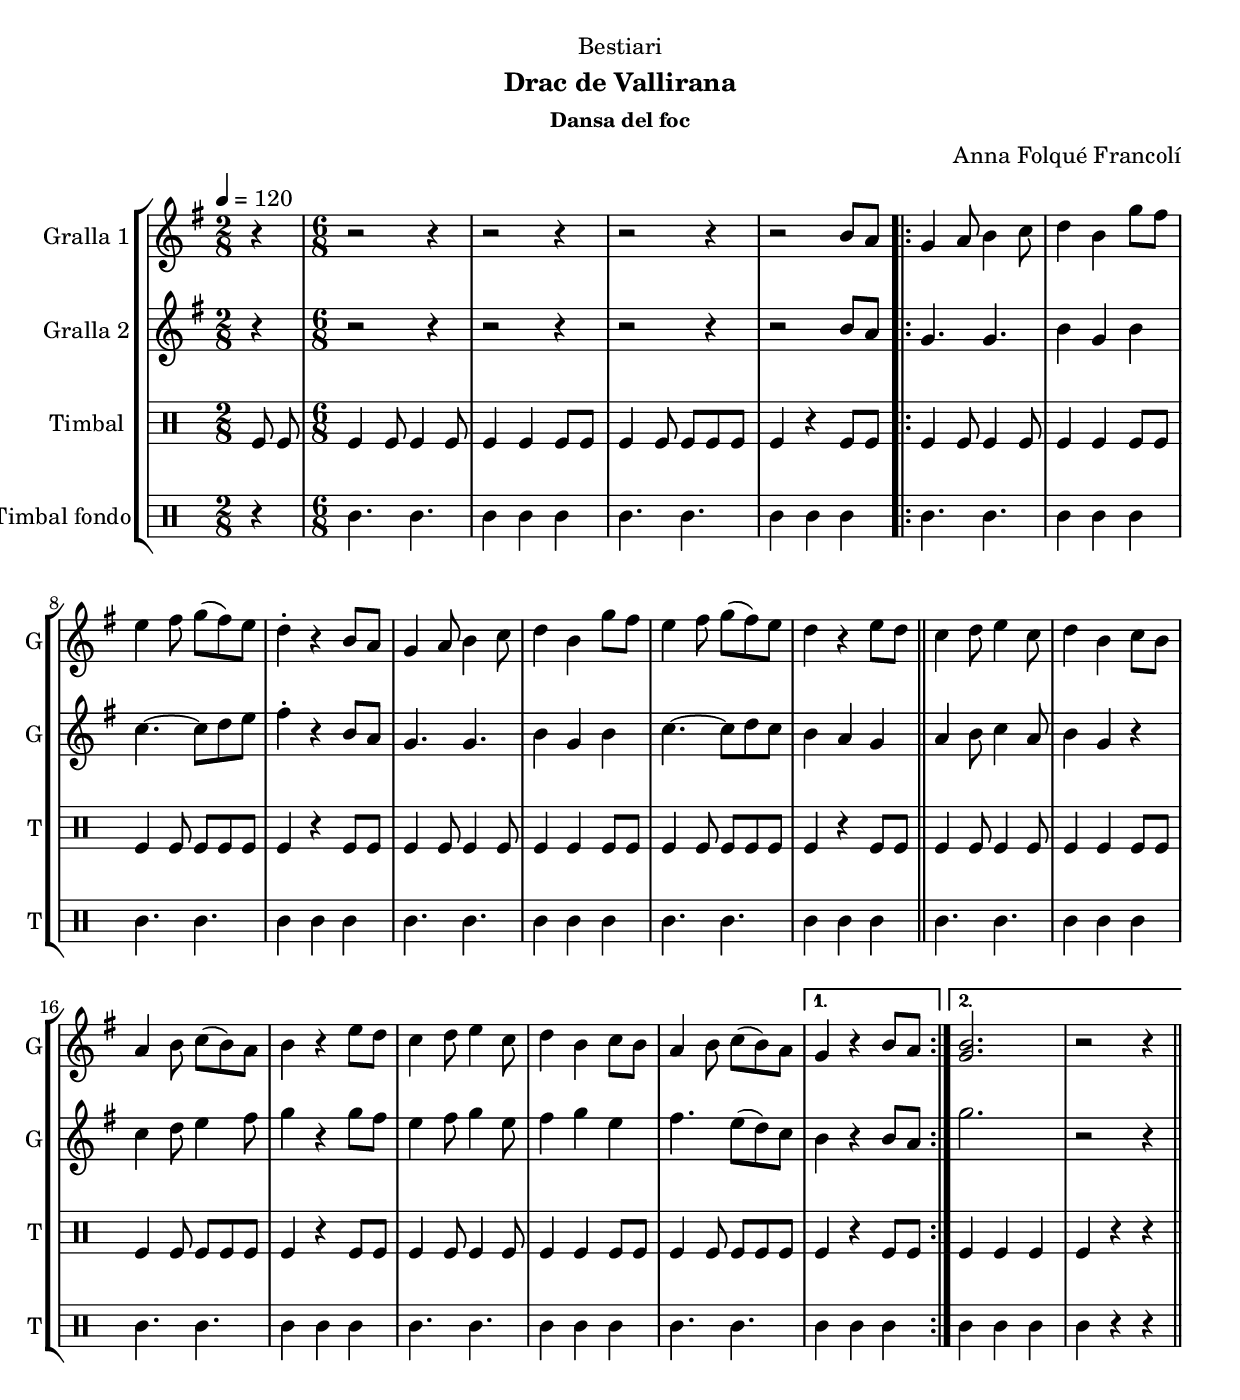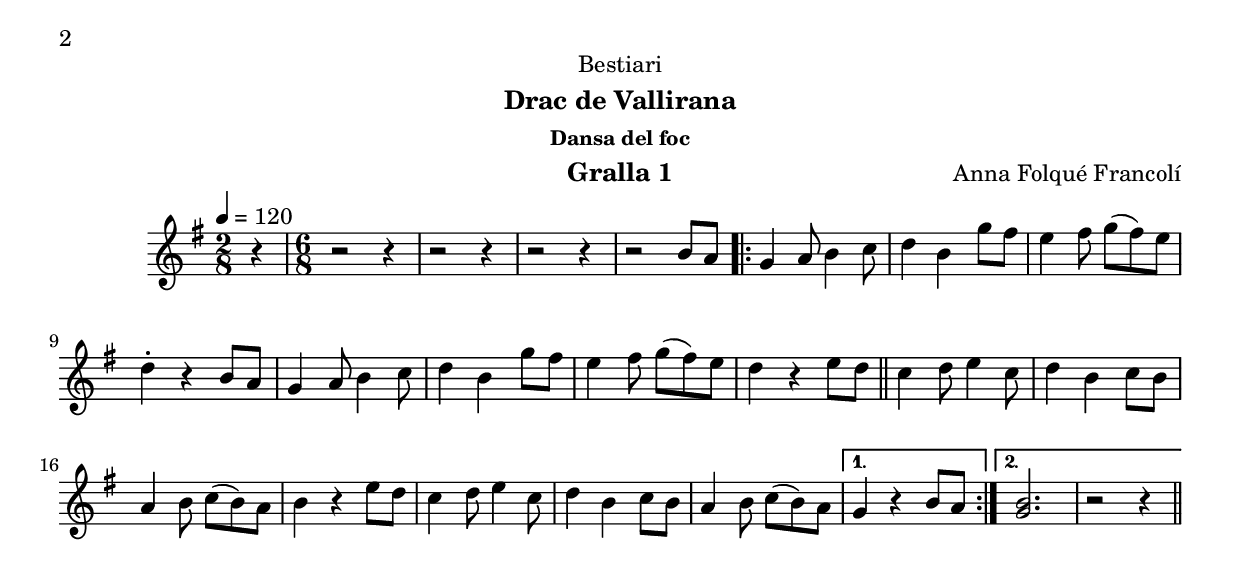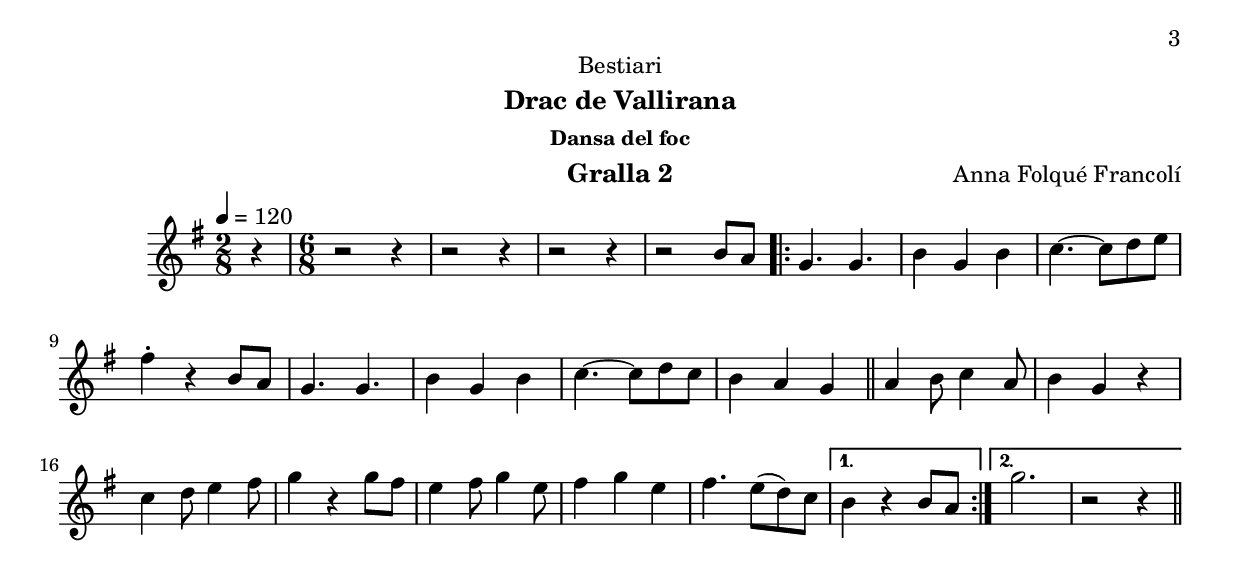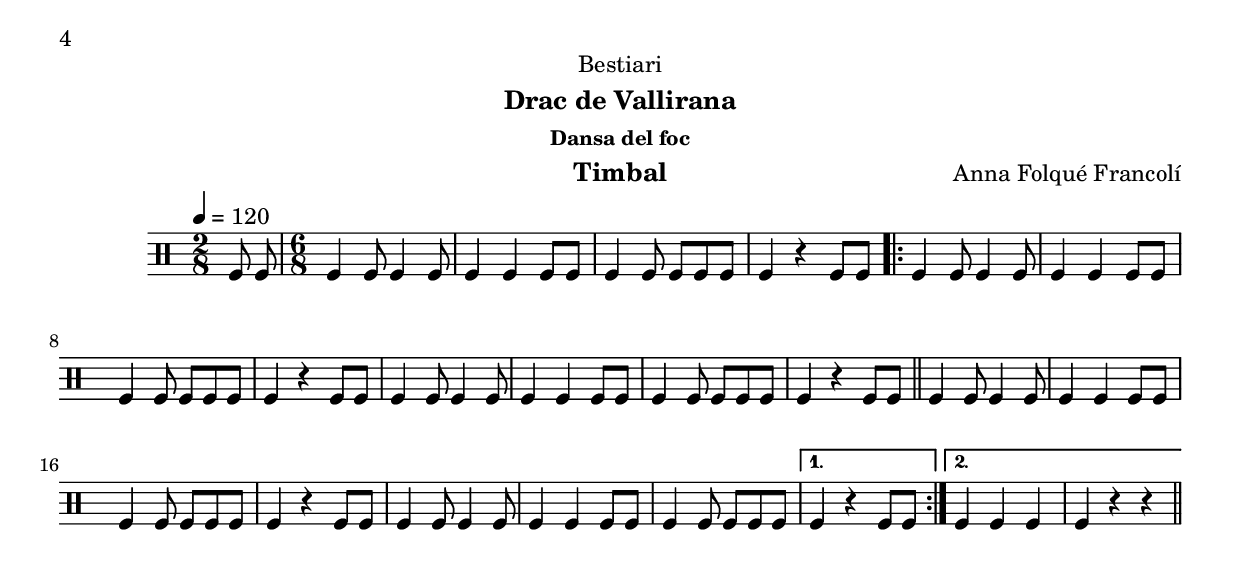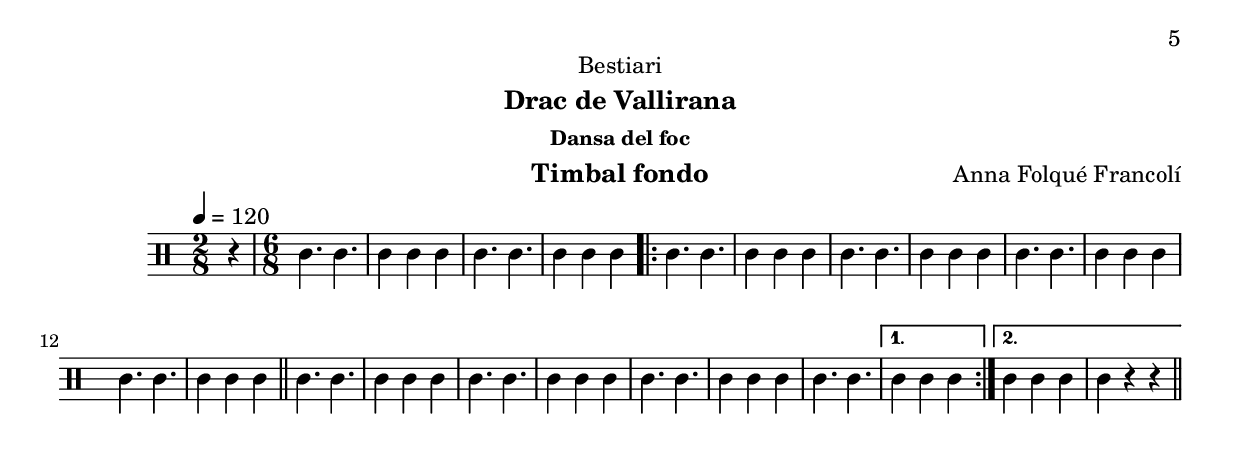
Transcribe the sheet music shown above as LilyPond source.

\version "2.22.1"

\header {
  dedication="Bestiari"
  title=""
  subtitle="Drac de Vallirana"
  subsubtitle="Dansa del foc"
  poet=""
  meter=""
  piece=""
  composer="Anna Folqué Francolí"
  arranger=""
  opus=""
  instrument=""
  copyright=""
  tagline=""
}

liniaroAa =
\relative b'
{
  \tempo 4=120
  \clef treble
  \key g \major
  \time 2/8
  r4  |
  \time 6/8   r2 r4  |
  r2 r4  |
  r2 r4  |
  %05
  r2 b8 a  |
  \repeat volta 2 { g4 a8 b4 c8  |
  d4 b g'8 fis  |
  e4 fis8 g ( fis ) e  |
  d4-. r b8 a  |
  %10
  g4 a8 b4 c8  |
  d4 b g'8 fis  |
  e4 fis8 g ( fis ) e  |
  d4 r e8 d  \bar "||"
  c4 d8 e4 c8  |
  %15
  d4 b c8 b  |
  a4 b8 c ( b ) a  |
  b4 r e8 d  |
  c4 d8 e4 c8  |
  d4 b c8 b  |
  %20
  a4 b8 c ( b ) a }
  \alternative { { g4 r b8 a }
  { <g b>2.  |
  r2 r4 } } \bar "||"
}

liniaroAb =
\relative b'
{
  \tempo 4=120
  \clef treble
  \key g \major
  \time 2/8
  r4  |
  \time 6/8   r2 r4  |
  r2 r4  |
  r2 r4  |
  %05
  r2 b8 a  |
  \repeat volta 2 { g4. g  |
  b4 g b  |
  c4. ~ c8 d e  |
  fis4-. r b,8 a  |
  %10
  g4. g  |
  b4 g b  |
  c4. ~ c8 d c  |
  b4 a g  \bar "||"
  a4 b8 c4 a8  |
  %15
  b4 g r  |
  c4 d8 e4 fis8  |
  g4 r g8 fis  |
  e4 fis8 g4 e8  |
  fis4 g e  |
  %20
  fis4. e8 ( d ) c }
  \alternative { { b4 r b8 a }
  { g'2.  |
  r2 r4 } } \bar "||"
}

liniaroAc =
\drummode
{
  \tempo 4=120
  \time 2/8
  tomfl8 tomfl  |
  \time 6/8   tomfl4 tomfl8 tomfl4 tomfl8  |
  tomfl4 tomfl tomfl8 tomfl  |
  tomfl4 tomfl8 tomfl tomfl tomfl  |
  %05
  tomfl4 r tomfl8 tomfl  |
  \repeat volta 2 { tomfl4 tomfl8 tomfl4 tomfl8  |
  tomfl4 tomfl tomfl8 tomfl  |
  tomfl4 tomfl8 tomfl tomfl tomfl  |
  tomfl4 r tomfl8 tomfl  |
  %10
  tomfl4 tomfl8 tomfl4 tomfl8  |
  tomfl4 tomfl tomfl8 tomfl  |
  tomfl4 tomfl8 tomfl tomfl tomfl  |
  tomfl4 r tomfl8 tomfl  \bar "||"
  tomfl4 tomfl8 tomfl4 tomfl8  |
  %15
  tomfl4 tomfl tomfl8 tomfl  |
  tomfl4 tomfl8 tomfl tomfl tomfl  |
  tomfl4 r tomfl8 tomfl  |
  tomfl4 tomfl8 tomfl4 tomfl8  |
  tomfl4 tomfl tomfl8 tomfl  |
  %20
  tomfl4 tomfl8 tomfl tomfl tomfl }
  \alternative { { tomfl4 r tomfl8 tomfl }
  { tomfl4 tomfl tomfl  |
  tomfl4 r r } } \bar "||"
}

liniaroAd =
\drummode
{
  \tempo 4=120
  \time 2/8
  r4  |
  \time 6/8   tomml4. tomml  |
  tomml4 tomml tomml  |
  tomml4. tomml  |
  %05
  tomml4 tomml tomml  |
  \repeat volta 2 { tomml4. tomml  |
  tomml4 tomml tomml  |
  tomml4. tomml  |
  tomml4 tomml tomml  |
  %10
  tomml4. tomml  |
  tomml4 tomml tomml  |
  tomml4. tomml  |
  tomml4 tomml tomml  \bar "||"
  tomml4. tomml  |
  %15
  tomml4 tomml tomml  |
  tomml4. tomml  |
  tomml4 tomml tomml  |
  tomml4. tomml  |
  tomml4 tomml tomml  |
  %20
  tomml4. tomml }
  \alternative { { tomml4 tomml tomml }
  { tomml4 tomml tomml  |
  tomml4 r r } } \bar "||"
}

\bookpart {
  \score {
    \new StaffGroup {
      \override Score.RehearsalMark #'self-alignment-X = #LEFT
      <<
        \new Staff \with {instrumentName = #"Gralla 1" shortInstrumentName = #"G"} \liniaroAa
        \new Staff \with {instrumentName = #"Gralla 2" shortInstrumentName = #"G"} \liniaroAb
        \new DrumStaff \with {instrumentName = #"Timbal" shortInstrumentName = #"T"} \liniaroAc
        \new DrumStaff \with {instrumentName = #"Timbal fondo" shortInstrumentName = #"T"} \liniaroAd
      >>
    }
    \layout {}
  }
  \score { \unfoldRepeats
    \new StaffGroup {
      \override Score.RehearsalMark #'self-alignment-X = #LEFT
      <<
        \new Staff \with {instrumentName = #"Gralla 1" shortInstrumentName = #"G"} \liniaroAa
        \new Staff \with {instrumentName = #"Gralla 2" shortInstrumentName = #"G"} \liniaroAb
        \new DrumStaff \with {instrumentName = #"Timbal" shortInstrumentName = #"T"} \liniaroAc
        \new DrumStaff \with {instrumentName = #"Timbal fondo" shortInstrumentName = #"T"} \liniaroAd
      >>
    }
    \midi {
      \set Staff.midiInstrument = "oboe"
      \set DrumStaff.midiInstrument = "drums"
    }
  }
}

\bookpart {
  \header {instrument="Gralla 1"}
  \score {
    \new StaffGroup {
      \override Score.RehearsalMark #'self-alignment-X = #LEFT
      <<
        \new Staff \liniaroAa
      >>
    }
    \layout {}
  }
  \score { \unfoldRepeats
    \new StaffGroup {
      \override Score.RehearsalMark #'self-alignment-X = #LEFT
      <<
        \new Staff \liniaroAa
      >>
    }
    \midi {
      \set Staff.midiInstrument = "oboe"
      \set DrumStaff.midiInstrument = "drums"
    }
  }
}

\bookpart {
  \header {instrument="Gralla 2"}
  \score {
    \new StaffGroup {
      \override Score.RehearsalMark #'self-alignment-X = #LEFT
      <<
        \new Staff \liniaroAb
      >>
    }
    \layout {}
  }
  \score { \unfoldRepeats
    \new StaffGroup {
      \override Score.RehearsalMark #'self-alignment-X = #LEFT
      <<
        \new Staff \liniaroAb
      >>
    }
    \midi {
      \set Staff.midiInstrument = "oboe"
      \set DrumStaff.midiInstrument = "drums"
    }
  }
}

\bookpart {
  \header {instrument="Timbal"}
  \score {
    \new StaffGroup {
      \override Score.RehearsalMark #'self-alignment-X = #LEFT
      <<
        \new DrumStaff \liniaroAc
      >>
    }
    \layout {}
  }
  \score { \unfoldRepeats
    \new StaffGroup {
      \override Score.RehearsalMark #'self-alignment-X = #LEFT
      <<
        \new DrumStaff \liniaroAc
      >>
    }
    \midi {
      \set Staff.midiInstrument = "oboe"
      \set DrumStaff.midiInstrument = "drums"
    }
  }
}

\bookpart {
  \header {instrument="Timbal fondo"}
  \score {
    \new StaffGroup {
      \override Score.RehearsalMark #'self-alignment-X = #LEFT
      <<
        \new DrumStaff \liniaroAd
      >>
    }
    \layout {}
  }
  \score { \unfoldRepeats
    \new StaffGroup {
      \override Score.RehearsalMark #'self-alignment-X = #LEFT
      <<
        \new DrumStaff \liniaroAd
      >>
    }
    \midi {
      \set Staff.midiInstrument = "oboe"
      \set DrumStaff.midiInstrument = "drums"
    }
  }
}

